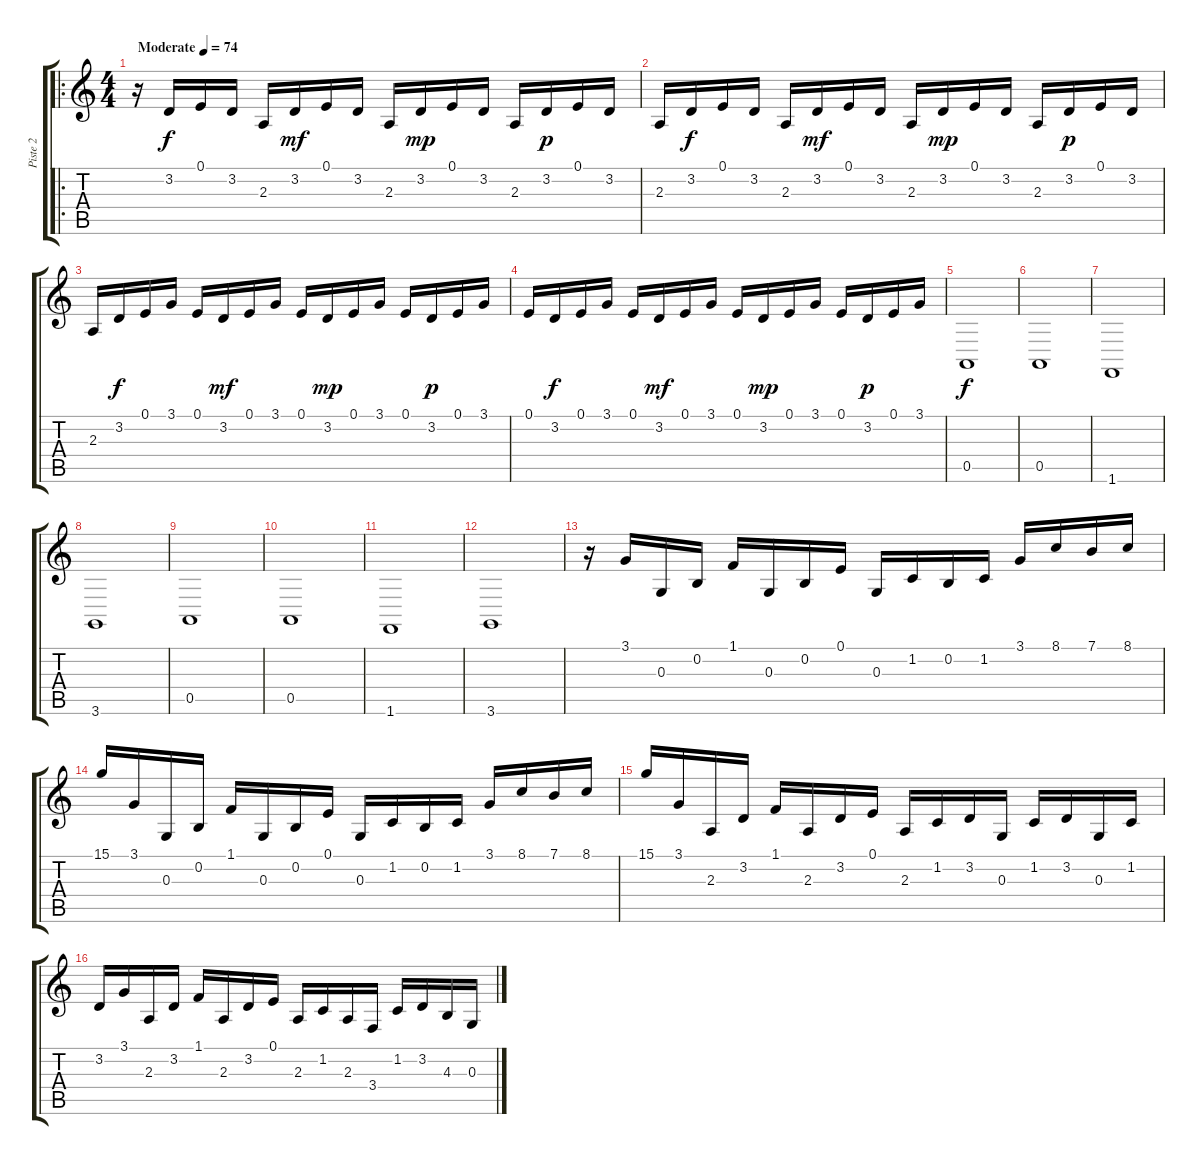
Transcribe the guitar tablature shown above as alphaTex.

\track ("Piste 2" "Piste 2") {instrument acousticgrandpiano}
\staff {score tabs}
\tuning (E4 B3 G3 D3 A2 E2) {hide}
\ro
\ts (4 4)
\tempo (74 "Moderate")
\clef g2
\ks c
r.16{dy f instrument acousticgrandpiano} 3.2.16 0.1.16 3.2.16 2.3.16 3.2.16{dy mf} 0.1.16 3.2.16 2.3.16 3.2.16{dy mp} 0.1.16 3.2.16 2.3.16 3.2.16{dy p} 0.1.16 3.2.16 |
2.3.16 3.2.16{dy f} 0.1.16 3.2.16 2.3.16 3.2.16{dy mf} 0.1.16 3.2.16 2.3.16 3.2.16{dy mp} 0.1.16 3.2.16 2.3.16 3.2.16{dy p} 0.1.16 3.2.16 |
2.3.16 3.2.16{dy f} 0.1.16 3.1.16 0.1.16 3.2.16{dy mf} 0.1.16 3.1.16 0.1.16 3.2.16{dy mp} 0.1.16 3.1.16 0.1.16 3.2.16{dy p} 0.1.16 3.1.16 |
0.1.16 3.2.16{dy f} 0.1.16 3.1.16 0.1.16 3.2.16{dy mf} 0.1.16 3.1.16 0.1.16 3.2.16{dy mp} 0.1.16 3.1.16 0.1.16 3.2.16{dy p} 0.1.16 3.1.16 |
0.5.1{dy f} |
0.5.1 |
1.6.1 |
3.6.1 |
0.5.1 |
0.5.1 |
1.6.1 |
3.6.1 |
r.16 3.1.16 0.3.16 0.2.16 1.1.16 0.3.16 0.2.16 0.1.16 0.3.16 1.2.16 0.2.16 1.2.16 3.1.16 8.1.16 7.1.16 8.1.16 |
15.1.16 3.1.16 0.3.16 0.2.16 1.1.16 0.3.16 0.2.16 0.1.16 0.3.16 1.2.16 0.2.16 1.2.16 3.1.16 8.1.16 7.1.16 8.1.16 |
15.1.16 3.1.16 2.3.16 3.2.16 1.1.16 2.3.16 3.2.16 0.1.16 2.3.16 1.2.16 3.2.16 0.3.16 1.2.16 3.2.16 0.3.16 1.2.16 |
3.2.16 3.1.16 2.3.16 3.2.16 1.1.16 2.3.16 3.2.16 0.1.16 2.3.16 1.2.16 2.3.16 3.4.16 1.2.16 3.2.16 4.3.16 0.3.16
